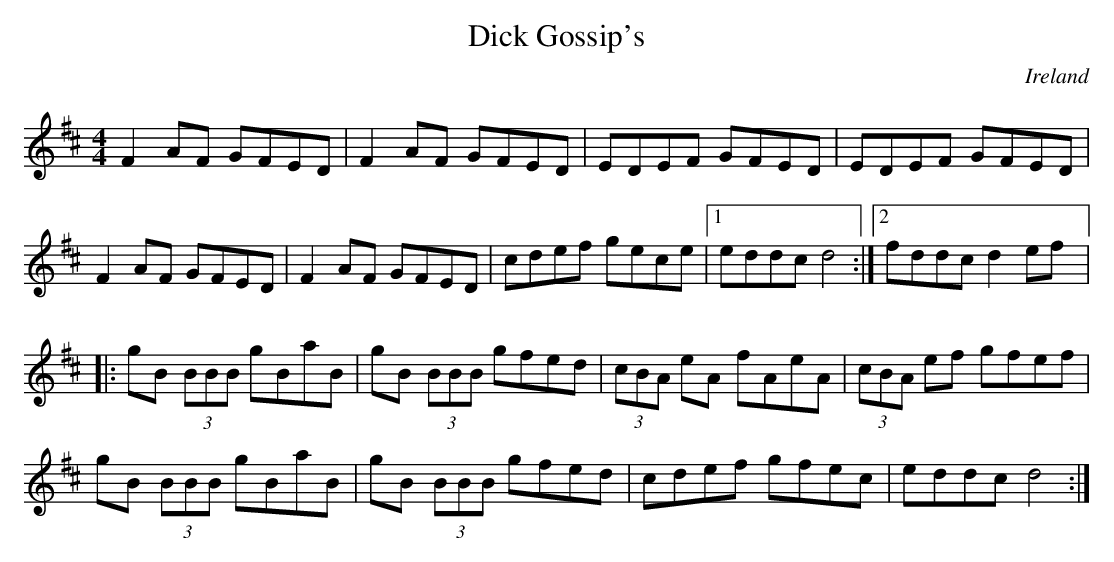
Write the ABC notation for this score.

X:1
T:Dick Gossip's
M:4/4
O:Ireland
K:D major
F2AF GFED | F2AF GFED | EDEF GFED | EDEF GFED |\
F2AF GFED | F2AF GFED | cdef gece |1eddc d4 \
:|2 fddc d2ef |:
gB (3BBB gBaB | gB (3BBB gfed | \
(3cBA eA fAeA | (3cBA ef gfef |
gB (3BBB gBaB | gB (3BBB gfed | \
cdef gfec | eddc d4 :|
